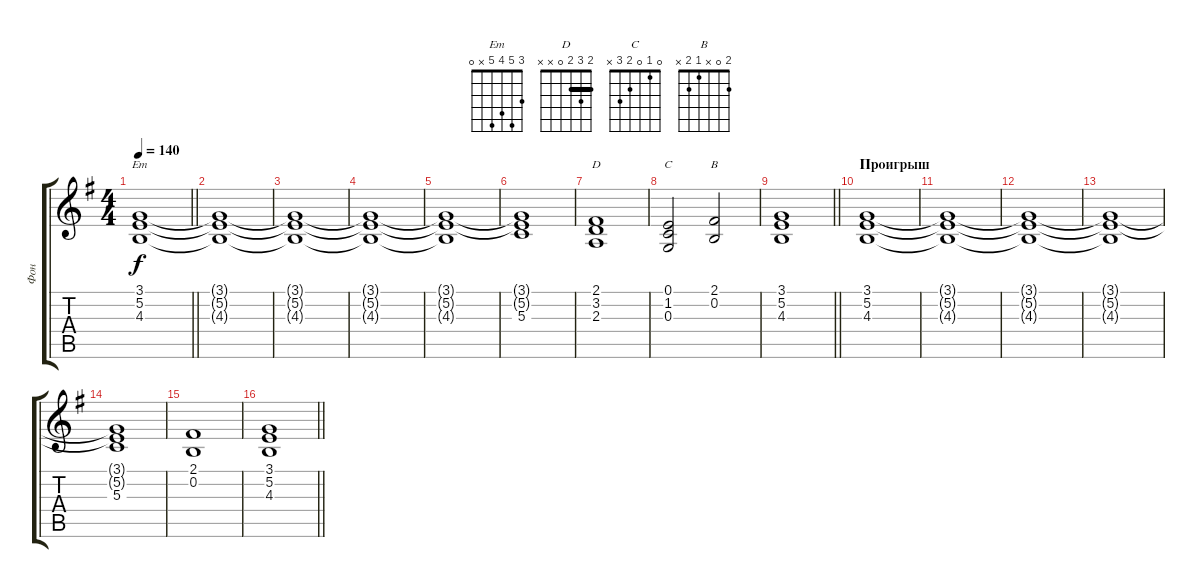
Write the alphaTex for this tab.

\track ("Фон" "Фон") {instrument pad2warm}
\staff {score tabs}
\tuning (E4 B3 G3 D3 A2 E2) {hide}
\chord ("Em" 3 5 4 5 x 0)
\chord ("D" 2 3 2 0 x x) {barre 2}
\chord ("C" 0 1 0 2 3 x)
\chord ("B" 2 0 x 1 2 x)
\ts (4 4)
\tempo 140
\clef g2
\barLineRight lightlight
\ks eminor
(3.1 5.2 4.3).1{ch "Em" dy f} |
(3.1{t} 5.2{t} 4.3{t}).1 |
(3.1{t} 5.2{t} 4.3{t}).1 |
(3.1{t} 5.2{t} 4.3{t}).1 |
(3.1{t} 5.2{t} 4.3{t}).1 |
(3.1{t} 5.2{t} 5.3).1 |
(2.1 3.2 2.3).1{ch "D"} |
(0.1 1.2 0.3).2{ch "C"} (2.1 0.2).2{ch "B"} |
\barLineRight lightlight
(3.1 5.2 4.3).1 |
\section ("" "Проигрыш")
(3.1 5.2 4.3).1 |
(3.1{t} 5.2{t} 4.3{t}).1 |
(3.1{t} 5.2{t} 4.3{t}).1 |
(3.1{t} 5.2{t} 4.3{t}).1 |
(3.1{t} 5.2{t} 5.3).1 |
(2.1 0.2).1 |
\barLineRight lightlight
(3.1 5.2 4.3).1
